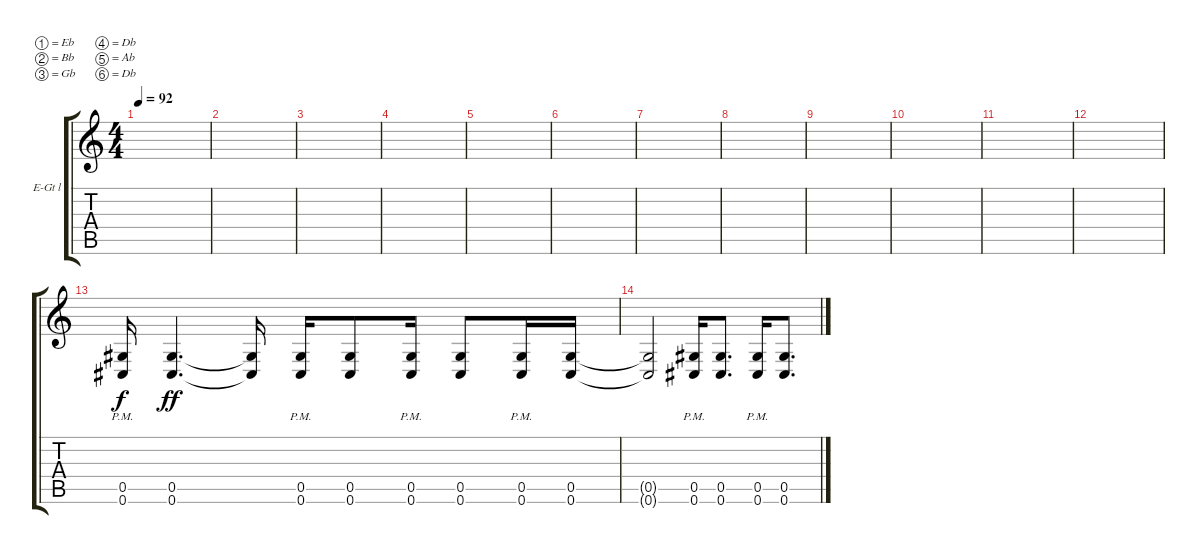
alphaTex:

\defaultSystemsLayout 4
\bracketExtendMode groupsimilarinstruments
\firstSystemTrackNameOrientation horizontal
\otherSystemsTrackNameOrientation horizontal
\track ("Extra Guitar l" "E-Gt l") {instrument overdrivenguitar}
\staff {score tabs}
\tuning (Eb4 Bb3 Gb3 Db3 Ab2 Db2)
\ts (4 4)
\tempo 92
\clef g2
\scale
0.485477
\ks c
|
\scale
0.257261 |
\scale
0.257261 |
\scale
0.333333 |
\scale
0.333333 |
\scale
0.333333 |
\scale
0.333333 |
\scale
0.333333 |
\scale
0.333333 |
\scale
0.333333 |
\scale
0.333333 |
\scale
0.333333 |
\scale
0.333333 (0.6{pm} 0.5{pm}).16 (0.5 0.6).4{d dy ff} (0.5{t} 0.6{t}).16 (0.6{pm} 0.5{pm}).16 (0.5 0.6).8 (0.6{pm} 0.5{pm}).16 (0.5 0.6).8 (0.6{pm} 0.5{pm}).16 (0.5 0.6).16 |
\scale
0.333333 (0.6{t} 0.5{t}).2 (0.5{pm} 0.6{pm}).16 (0.5 0.6).8{d} (0.5{pm} 0.6{pm}).16 (0.5 0.6).8{d} |
\scale
0.333333 |
\scale
0.333333
